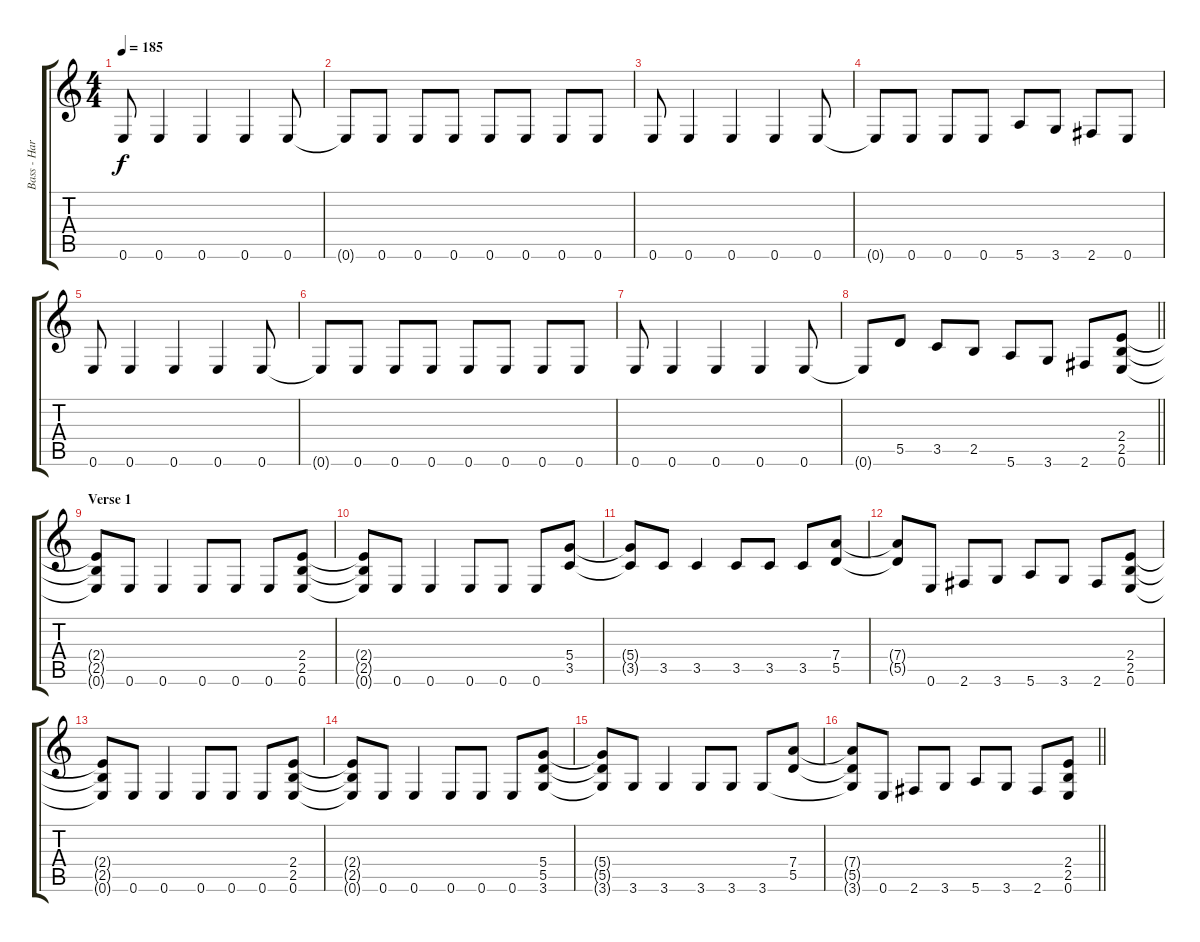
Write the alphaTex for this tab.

\track ("Bass - Harris" "Bass - Har") {instrument electricbassfinger}
\staff {score tabs}
\tuning (E4 B3 G3 D3 A2 E2) {hide}
\ts (4 4)
\tempo 185
\clef g2
\ks c
0.6.8{dy f instrument electricbassfinger} 0.6.4 0.6.4 0.6.4 0.6.8 |
0.6{t}.8 0.6.8 0.6.8 0.6.8 0.6.8 0.6.8 0.6.8 0.6.8 |
0.6.8 0.6.4 0.6.4 0.6.4 0.6.8 |
0.6{t}.8 0.6.8 0.6.8 0.6.8 5.6.8 3.6.8 2.6.8 0.6.8 |
0.6.8 0.6.4 0.6.4 0.6.4 0.6.8 |
0.6{t}.8 0.6.8 0.6.8 0.6.8 0.6.8 0.6.8 0.6.8 0.6.8 |
0.6.8 0.6.4 0.6.4 0.6.4 0.6.8 |
\barLineRight lightlight
0.6{t}.8 5.5.8 3.5.8 2.5.8 5.6.8 3.6.8 2.6.8 (2.4 2.5 0.6).8 |
\section ("" "Verse 1")
(2.4{t} 2.5{t} 0.6{t}).8 0.6.8 0.6.4 0.6.8 0.6.8 0.6.8 (2.4 2.5 0.6).8 |
(2.4{t} 2.5{t} 0.6{t}).8 0.6.8 0.6.4 0.6.8 0.6.8 0.6.8 (5.4 3.5).8 |
(5.4{t} 3.5{t}).8 3.5.8 3.5.4 3.5.8 3.5.8 3.5.8 (7.4 5.5).8 |
(7.4{t} 5.5{t}).8 0.6.8 2.6.8 3.6.8 5.6.8 3.6.8 2.6.8 (2.4 2.5 0.6).8 |
(2.4{t} 2.5{t} 0.6{t}).8 0.6.8 0.6.4 0.6.8 0.6.8 0.6.8 (2.4 2.5 0.6).8 |
(2.4{t} 2.5{t} 0.6{t}).8 0.6.8 0.6.4 0.6.8 0.6.8 0.6.8 (5.4 5.5 3.6).8 |
(5.4{t} 5.5{t} 3.6{t}).8 3.6.8 3.6.4 3.6.8 3.6.8 3.6.8 (7.4 5.5).8 |
\barLineRight lightlight
(7.4{t} 5.5{t} 3.6{t}).8 0.6.8 2.6.8 3.6.8 5.6.8 3.6.8 2.6.8 (2.4 2.5 0.6).8
